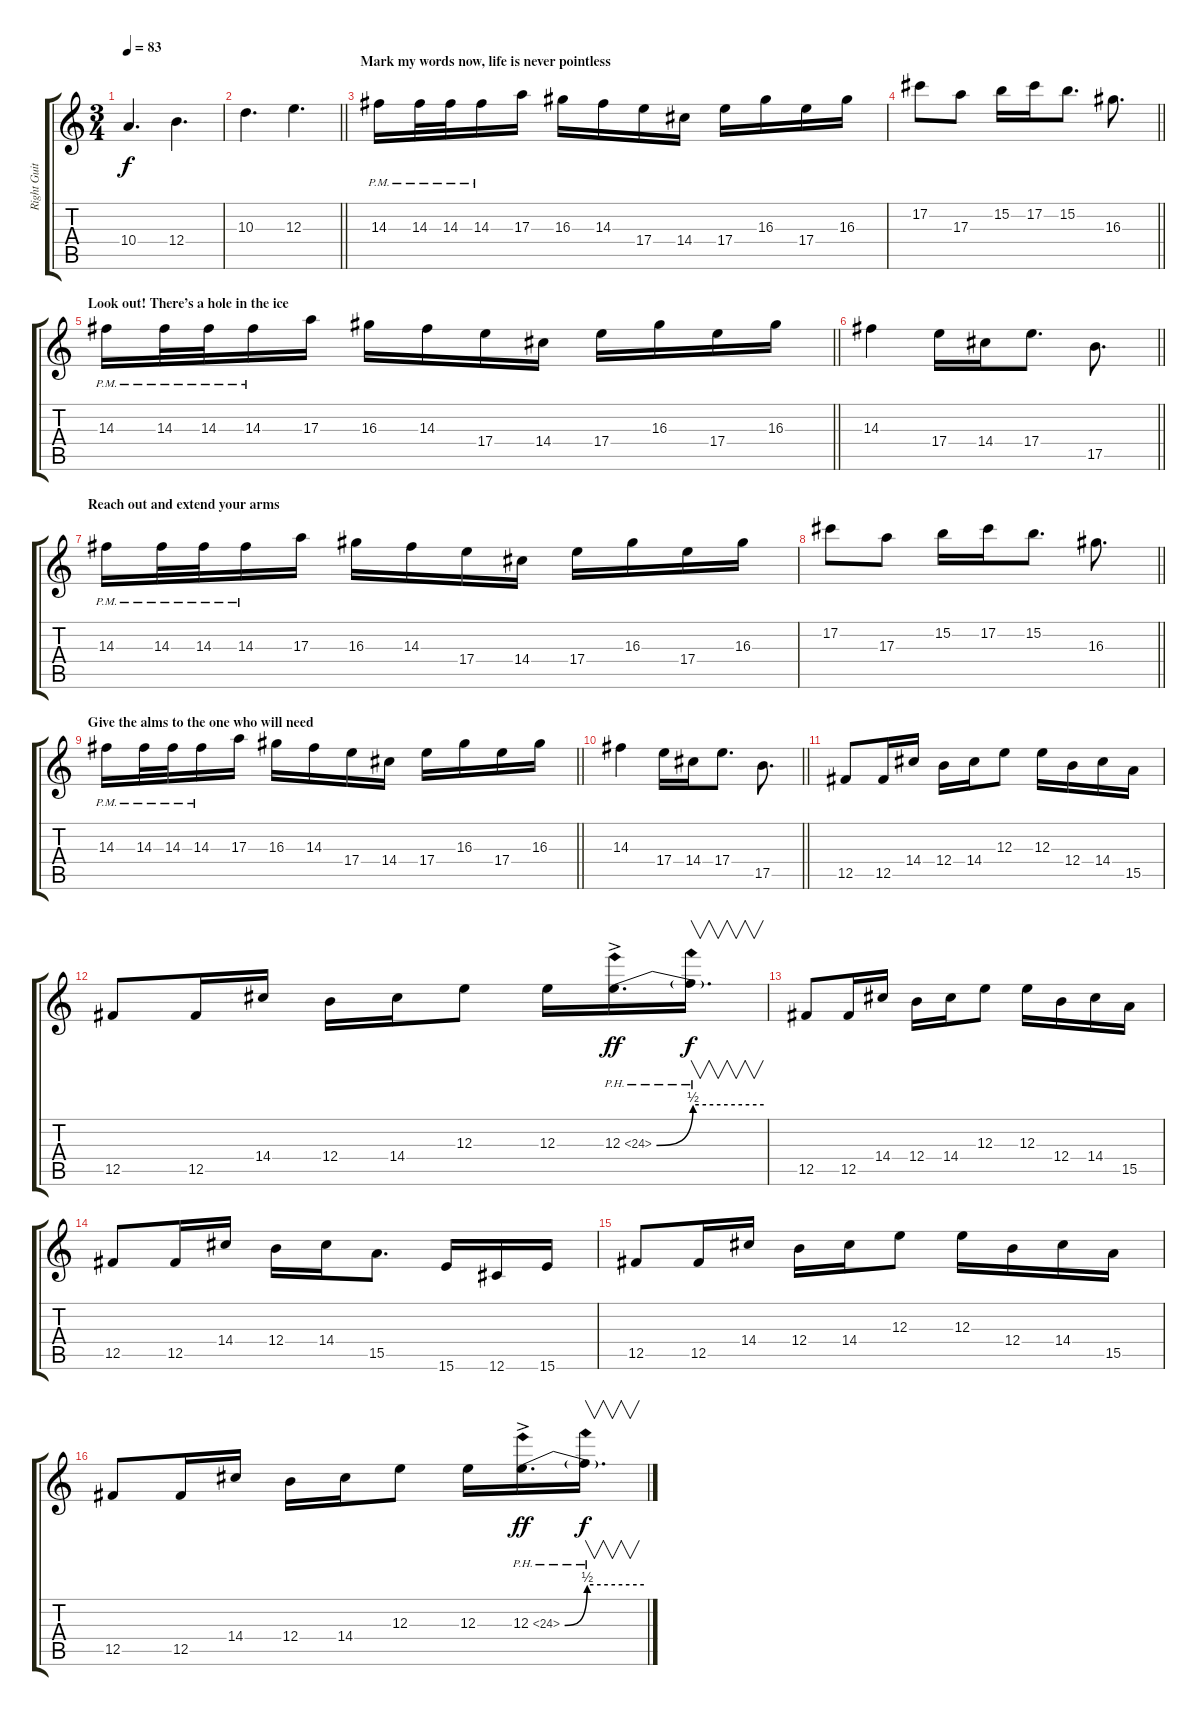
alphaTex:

\track ("Right Guitar (lead)" "Right Guit") {instrument overdrivenguitar}
\staff {score tabs}
\tuning (Db4 Ab3 E3 B2 Gb2 Db2) {hide}
\ts (3 4)
\tempo 83
\clef g2
\ks c
10.4.4{d dy f} 12.4.4{d} |
\barLineRight lightlight
10.3.4{d} 12.3.4{d} |
\section ("" "Mark my words now, life is never pointless")
14.3{pm}.16 14.3{pm}.32 14.3{pm}.32 14.3{pm}.16 17.3.16 16.3.16 14.3.16 17.4.16 14.4.16 17.4.16 16.3.16 17.4.16 16.3.16 |
\barLineRight lightlight
17.2.8 17.3.8 15.2.16 17.2.16 15.2.8{d} 16.3.8{d} |
\section ("" "Look out! There’s a hole in the ice")
\barLineRight lightlight
14.3{pm}.16 14.3{pm}.32 14.3{pm}.32 14.3{pm}.16 17.3.16 16.3.16 14.3.16 17.4.16 14.4.16 17.4.16 16.3.16 17.4.16 16.3.16 |
\barLineRight lightlight
14.3.4 17.4.16 14.4.16 17.4.8{d} 17.5.8{d} |
\section ("" "Reach out and extend your arms")
14.3{pm}.16 14.3{pm}.32 14.3{pm}.32 14.3{pm}.16 17.3.16 16.3.16 14.3.16 17.4.16 14.4.16 17.4.16 16.3.16 17.4.16 16.3.16 |
\barLineRight lightlight
17.2.8 17.3.8 15.2.16 17.2.16 15.2.8{d} 16.3.8{d} |
\section ("" "Give the alms to the one who will need")
\barLineRight lightlight
14.3{pm}.16 14.3{pm}.32 14.3{pm}.32 14.3{pm}.16 17.3.16 16.3.16 14.3.16 17.4.16 14.4.16 17.4.16 16.3.16 17.4.16 16.3.16 |
\barLineRight lightlight
14.3.4 17.4.16 14.4.16 17.4.8{d} 17.5.8{d} |
12.5.8 12.5.16 14.4.16 12.4.16 14.4.16 12.3.8 12.3.16 12.4.16 14.4.16 15.5.16 |
12.5.8 12.5.16 14.4.16 12.4.16 14.4.16 12.3.8 12.3.16 12.3{be (bend 0 0 60 2) ph 12 ac}.16{d dy ff} 12.3{be (hold 0 2 60 2) ph 12 t}.16{v d dy f} |
12.5.8 12.5.16 14.4.16 12.4.16 14.4.16 12.3.8 12.3.16 12.4.16 14.4.16 15.5.16 |
12.5.8 12.5.16 14.4.16 12.4.16 14.4.16 15.5.8{d} 15.6.16 12.6.16 15.6.16 |
12.5.8 12.5.16 14.4.16 12.4.16 14.4.16 12.3.8 12.3.16 12.4.16 14.4.16 15.5.16 |
12.5.8 12.5.16 14.4.16 12.4.16 14.4.16 12.3.8 12.3.16 12.3{be (bend 0 0 60 2) ph 12 ac}.16{d dy ff} 12.3{be (hold 0 2 60 2) ph 12 t}.16{v d dy f}
